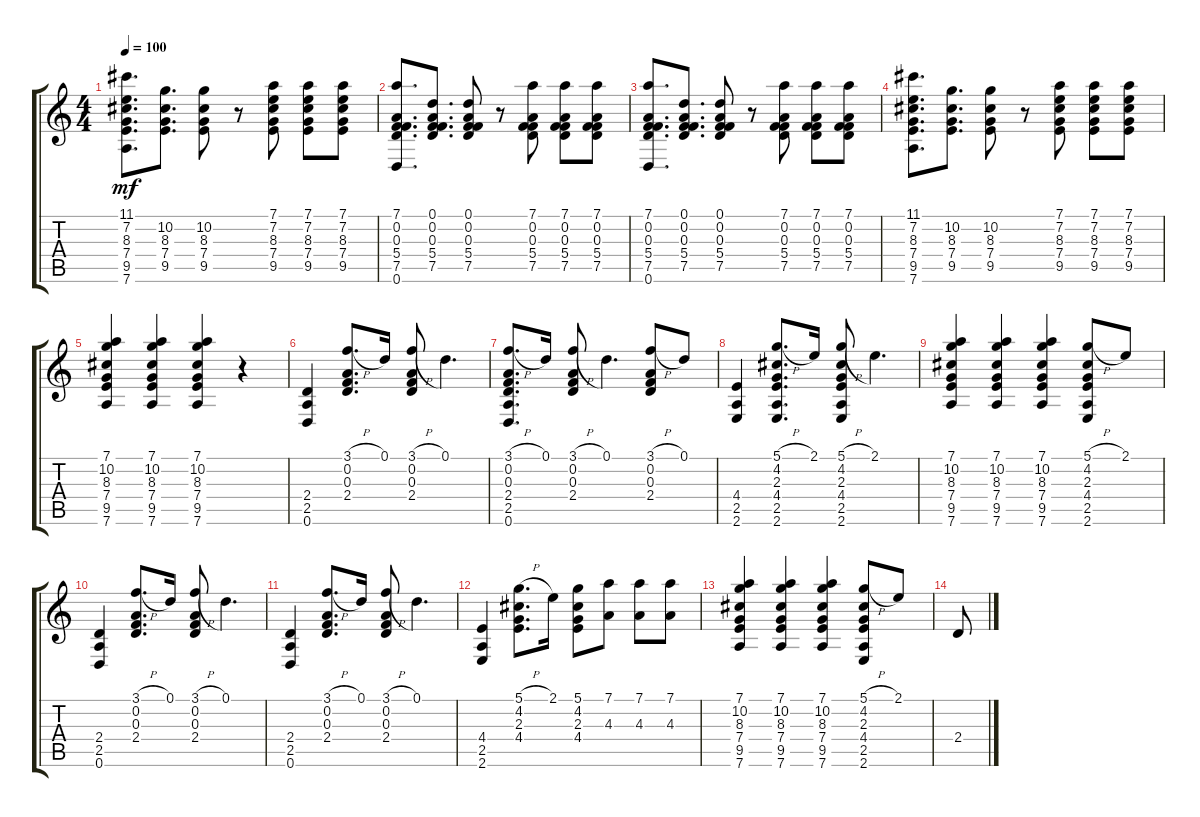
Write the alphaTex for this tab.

\track "" {instrument acousticguitarsteel}
\staff {score tabs}
\tuning (D4 A3 F3 C3 G2 D2) {hide}
\ts (4 4)
\tempo 100
\clef g2
\ks c
(11.1 7.2 8.3 7.4 9.5 7.6).8{d dy mf} (10.2 8.3 7.4 9.5).8{d} (10.2 8.3 7.4 9.5).8 r.8 (7.1 7.2 8.3 7.4 9.5).8 (7.1 7.2 8.3 7.4 9.5).8 (7.1 7.2 8.3 7.4 9.5).8 |
(7.1 0.2 0.3 5.4 7.5 0.6).8{d} (0.1 0.2 0.3 5.4 7.5).8{d} (0.1 0.2 0.3 5.4 7.5).8 r.8 (7.1 0.2 0.3 5.4 7.5).8 (7.1 0.2 0.3 5.4 7.5).8 (7.1 0.2 0.3 5.4 7.5).8 |
(7.1 0.2 0.3 5.4 7.5 0.6).8{d} (0.1 0.2 0.3 5.4 7.5).8{d} (0.1 0.2 0.3 5.4 7.5).8 r.8 (7.1 0.2 0.3 5.4 7.5).8 (7.1 0.2 0.3 5.4 7.5).8 (7.1 0.2 0.3 5.4 7.5).8 |
(11.1 7.2 8.3 7.4 9.5 7.6).8{d} (10.2 8.3 7.4 9.5).8{d} (10.2 8.3 7.4 9.5).8 r.8 (7.1 7.2 8.3 7.4 9.5).8 (7.1 7.2 8.3 7.4 9.5).8 (7.1 7.2 8.3 7.4 9.5).8 |
(7.1 10.2 8.3 7.4 9.5 7.6).4 (7.1 10.2 8.3 7.4 9.5 7.6).4 (7.1 10.2 8.3 7.4 9.5 7.6).4 r.4 |
(2.4 2.5 0.6).4 (3.1{h} 0.2 0.3 2.4).8{d} 0.1.16 (3.1{h} 0.2 0.3 2.4).8 0.1.4{d} |
(3.1{h} 0.2 0.3 2.4 2.5 0.6).8{d} 0.1.16 (3.1{h} 0.2 0.3 2.4).8 0.1.4{d} (3.1{h} 0.2 0.3 2.4).8 0.1.8 |
(4.4 2.5 2.6).4 (5.1{h} 4.2 2.3 4.4 2.5 2.6).8{d} 2.1.16 (5.1{h} 4.2 2.3 4.4 2.5 2.6).8 2.1.4{d} |
(7.1 10.2 8.3 7.4 9.5 7.6).4 (7.1 10.2 8.3 7.4 9.5 7.6).4 (7.1 10.2 8.3 7.4 9.5 7.6).4 (5.1{h} 4.2 2.3 4.4 2.5 2.6).8 2.1.8 |
(2.4 2.5 0.6).4 (3.1{h} 0.2 0.3 2.4).8{d} 0.1.16 (3.1{h} 0.2 0.3 2.4).8 0.1.4{d} |
(2.4 2.5 0.6).4 (3.1{h} 0.2 0.3 2.4).8{d} 0.1.16 (3.1{h} 0.2 0.3 2.4).8 0.1.4{d} |
(4.4 2.5 2.6).4 (5.1{h} 4.2 2.3 4.4).8{d} 2.1.16 (5.1 4.2 2.3 4.4).8 (7.1 4.3).8 (7.1 4.3).8 (7.1 4.3).8 |
(7.1 10.2 8.3 7.4 9.5 7.6).4 (7.1 10.2 8.3 7.4 9.5 7.6).4 (7.1 10.2 8.3 7.4 9.5 7.6).4 (5.1{h} 4.2 2.3 4.4 2.5 2.6).8 2.1.8 |
2.4.8
